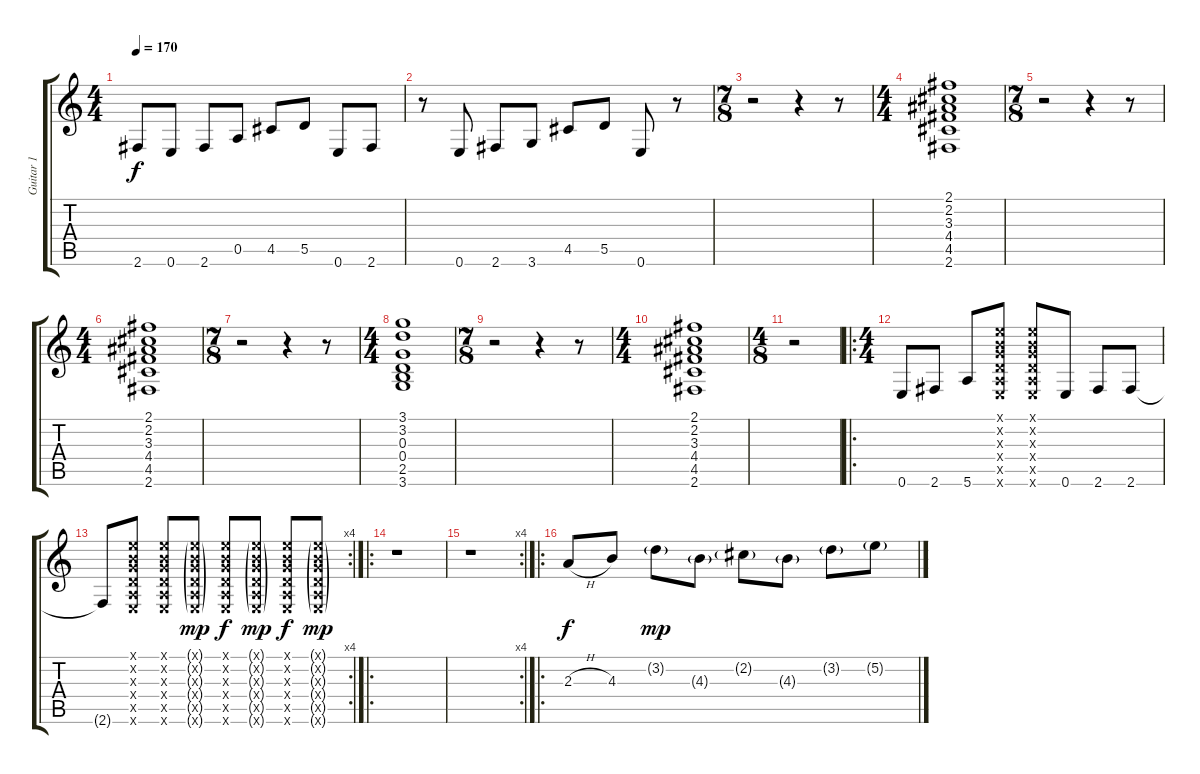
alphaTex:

\track ("Guitar 1" "Guitar 1") {instrument distortionguitar}
\staff {score tabs}
\tuning (E4 B3 G3 D3 A2 E2) {hide}
\ts (4 4)
\tempo 170
\clef g2
\ks c
2.6.8{dy f} 0.6.8 2.6.8 0.5.8 4.5.8 5.5.8 0.6.8 2.6.8 |
r.8 0.6.8 2.6.8 3.6.8 4.5.8 5.5.8 0.6.8 r.8 |
\ts (7 8)
r.2 r.4 r.8 |
\ts (4 4)
(2.1 2.2 3.3 4.4 4.5 2.6).1{instrument electricguitarclean} |
\ts (7 8)
r.2 r.4 r.8 |
\ts (4 4)
(2.1 2.2 3.3 4.4 4.5 2.6).1{instrument electricguitarclean} |
\ts (7 8)
r.2 r.4 r.8 |
\ts (4 4)
(3.1 3.2 0.3 0.4 2.5 3.6).1{instrument electricguitarclean} |
\ts (7 8)
r.2 r.4 r.8 |
\ts (4 4)
(2.1 2.2 3.3 4.4 4.5 2.6).1{instrument electricguitarclean} |
\ts (4 8)
r.2 |
\ro
\ts (4 4)
0.6.8{instrument distortionguitar} 2.6.8 5.6.8 (0.1{x} 0.2{x} 0.3{x} 0.4{x} 0.5{x} 0.6{x}).8 (0.1{x} 0.2{x} 0.3{x} 0.4{x} 0.5{x} 0.6{x}).8 0.6.8 2.6.8 2.6.8 |
\rc 4
2.6{t}.8 (0.1{x} 0.2{x} 0.3{x} 0.4{x} 0.5{x} 0.6{x}).8 (0.1{x} 0.2{x} 0.3{x} 0.4{x} 0.5{x} 0.6{x}).8 (0.1{g x} 0.2{g x} 0.3{g x} 0.4{g x} 0.5{g x} 0.6{g x}).8{dy mp} (0.1{x} 0.2{x} 0.3{x} 0.4{x} 0.5{x} 0.6{x}).8{dy f} (0.1{g x} 0.2{g x} 0.3{g x} 0.4{g x} 0.5{g x} 0.6{g x}).8{dy mp} (0.1{x} 0.2{x} 0.3{x} 0.4{x} 0.5{x} 0.6{x}).8{dy f} (0.1{g x} 0.2{g x} 0.3{g x} 0.4{g x} 0.5{g x} 0.6{g x}).8{dy mp} |
\ro
r.1 |
\rc 4
r.1 |
\ro
2.3{h}.8{dy f} 4.3.8 3.2{g}.8{dy mp} 4.3{g}.8 2.2{g}.8 4.3{g}.8 3.2{g}.8 5.2{g}.8
